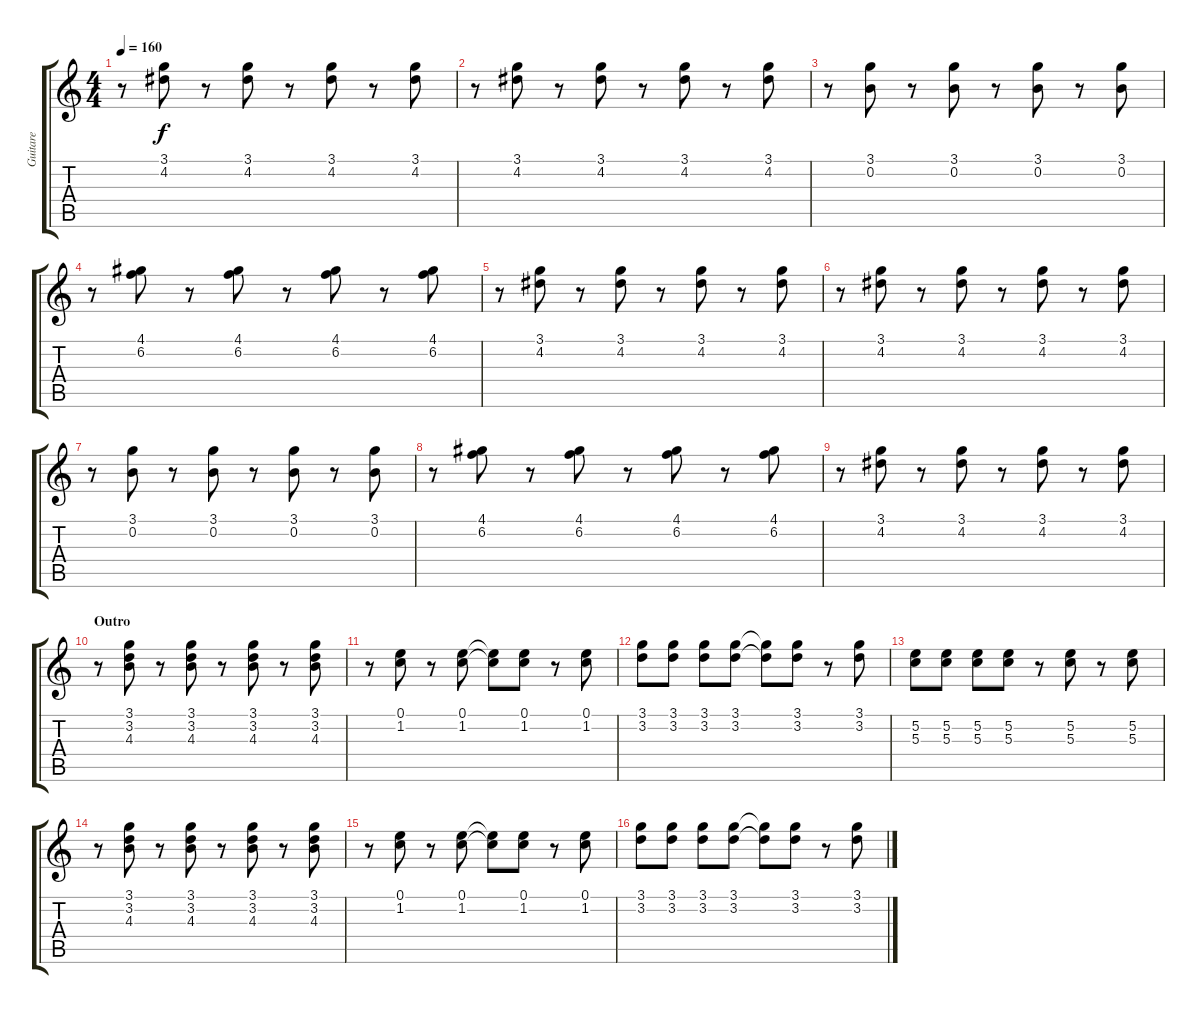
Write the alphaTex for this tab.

\track ("Guitare" "Guitare") {instrument distortionguitar}
\staff {score tabs}
\tuning (E4 B3 G3 D3 A2 E2) {hide}
\ts (4 4)
\tempo 160
\clef g2
\ks c
r.8{dy f} (3.1 4.2).8 r.8 (3.1 4.2).8 r.8 (3.1 4.2).8 r.8 (3.1 4.2).8 |
r.8 (3.1 4.2).8 r.8 (3.1 4.2).8 r.8 (3.1 4.2).8 r.8 (3.1 4.2).8 |
r.8 (3.1 0.2).8 r.8 (3.1 0.2).8 r.8 (3.1 0.2).8 r.8 (3.1 0.2).8 |
r.8 (4.1 6.2).8 r.8 (4.1 6.2).8 r.8 (4.1 6.2).8 r.8 (4.1 6.2).8 |
r.8 (3.1 4.2).8 r.8 (3.1 4.2).8 r.8 (3.1 4.2).8 r.8 (3.1 4.2).8 |
r.8 (3.1 4.2).8 r.8 (3.1 4.2).8 r.8 (3.1 4.2).8 r.8 (3.1 4.2).8 |
r.8 (3.1 0.2).8 r.8 (3.1 0.2).8 r.8 (3.1 0.2).8 r.8 (3.1 0.2).8 |
r.8 (4.1 6.2).8 r.8 (4.1 6.2).8 r.8 (4.1 6.2).8 r.8 (4.1 6.2).8 |
r.8 (3.1 4.2).8 r.8 (3.1 4.2).8 r.8 (3.1 4.2).8 r.8 (3.1 4.2).8 |
\section ("" "Outro")
r.8 (3.1 3.2 4.3).8 r.8 (3.1 3.2 4.3).8 r.8 (3.1 3.2 4.3).8 r.8 (3.1 3.2 4.3).8 |
r.8 (0.1 1.2).8 r.8 (0.1 1.2).8 (0.1{t} 1.2{t}).8 (0.1 1.2).8 r.8 (0.1 1.2).8 |
(3.1 3.2).8 (3.1 3.2).8 (3.1 3.2).8 (3.1 3.2).8 (3.1{t} 3.2{t}).8 (3.1 3.2).8 r.8 (3.1 3.2).8 |
(5.2 5.3).8 (5.2 5.3).8 (5.2 5.3).8 (5.2 5.3).8 r.8 (5.2 5.3).8 r.8 (5.2 5.3).8 |
r.8 (3.1 3.2 4.3).8 r.8 (3.1 3.2 4.3).8 r.8 (3.1 3.2 4.3).8 r.8 (3.1 3.2 4.3).8 |
r.8 (0.1 1.2).8 r.8 (0.1 1.2).8 (0.1{t} 1.2{t}).8 (0.1 1.2).8 r.8 (0.1 1.2).8 |
(3.1 3.2).8 (3.1 3.2).8 (3.1 3.2).8 (3.1 3.2).8 (3.1{t} 3.2{t}).8 (3.1 3.2).8 r.8 (3.1 3.2).8
